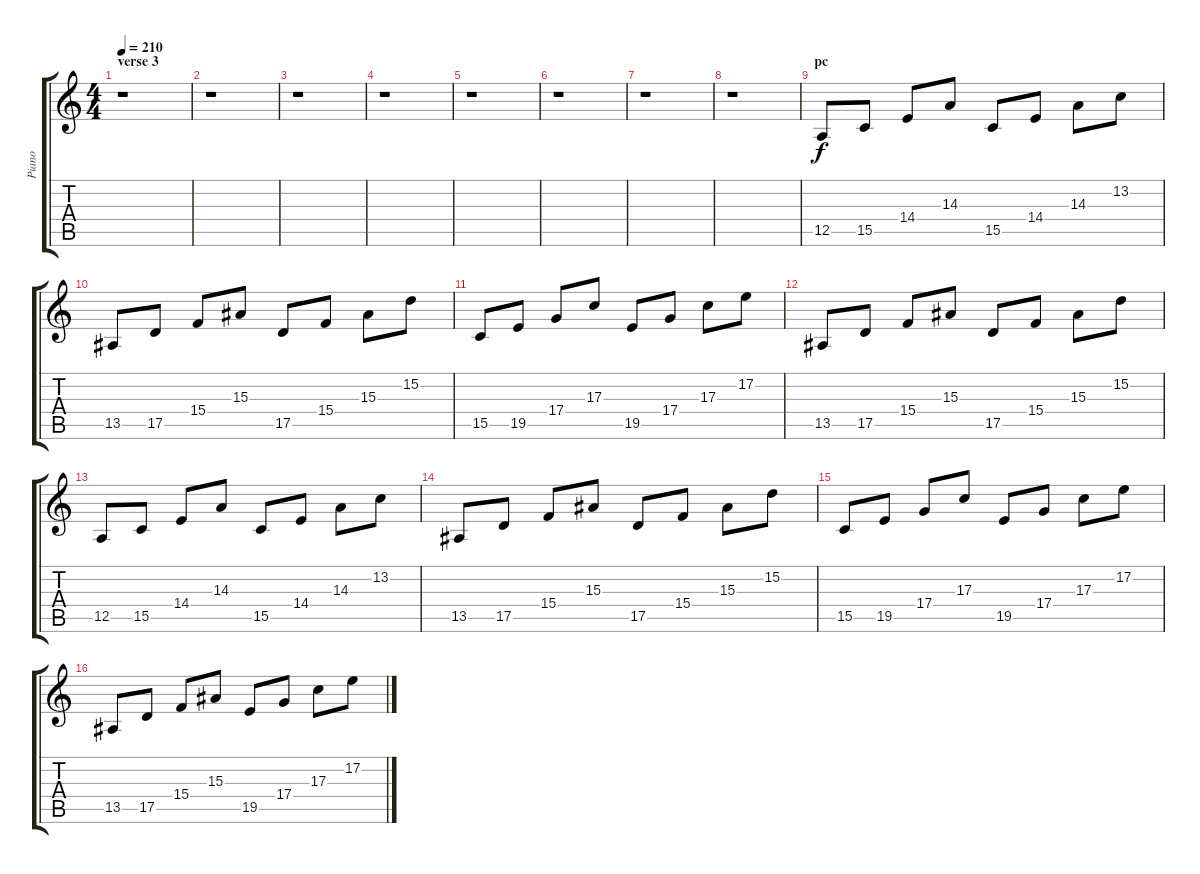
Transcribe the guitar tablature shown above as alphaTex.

\track ("Piano" "Piano") {instrument acousticgrandpiano}
\staff {score tabs}
\tuning (E4 B3 G3 D3 A2 E2) {hide}
\ts (4 4)
\section ("" "verse 3")
\tempo 210
\clef g2
\ks c
r.1{dy f} |
r.1 |
r.1 |
r.1 |
r.1 |
r.1 |
r.1 |
r.1 |
\section ("" "pc")
12.5.8 15.5.8 14.4.8 14.3.8 15.5.8 14.4.8 14.3.8 13.2.8 |
13.5.8 17.5.8 15.4.8 15.3.8 17.5.8 15.4.8 15.3.8 15.2.8 |
15.5.8 19.5.8 17.4.8 17.3.8 19.5.8 17.4.8 17.3.8 17.2.8 |
13.5.8 17.5.8 15.4.8 15.3.8 17.5.8 15.4.8 15.3.8 15.2.8 |
12.5.8 15.5.8 14.4.8 14.3.8 15.5.8 14.4.8 14.3.8 13.2.8 |
13.5.8 17.5.8 15.4.8 15.3.8 17.5.8 15.4.8 15.3.8 15.2.8 |
15.5.8 19.5.8 17.4.8 17.3.8 19.5.8 17.4.8 17.3.8 17.2.8 |
13.5.8 17.5.8 15.4.8 15.3.8 19.5.8 17.4.8 17.3.8 17.2.8
